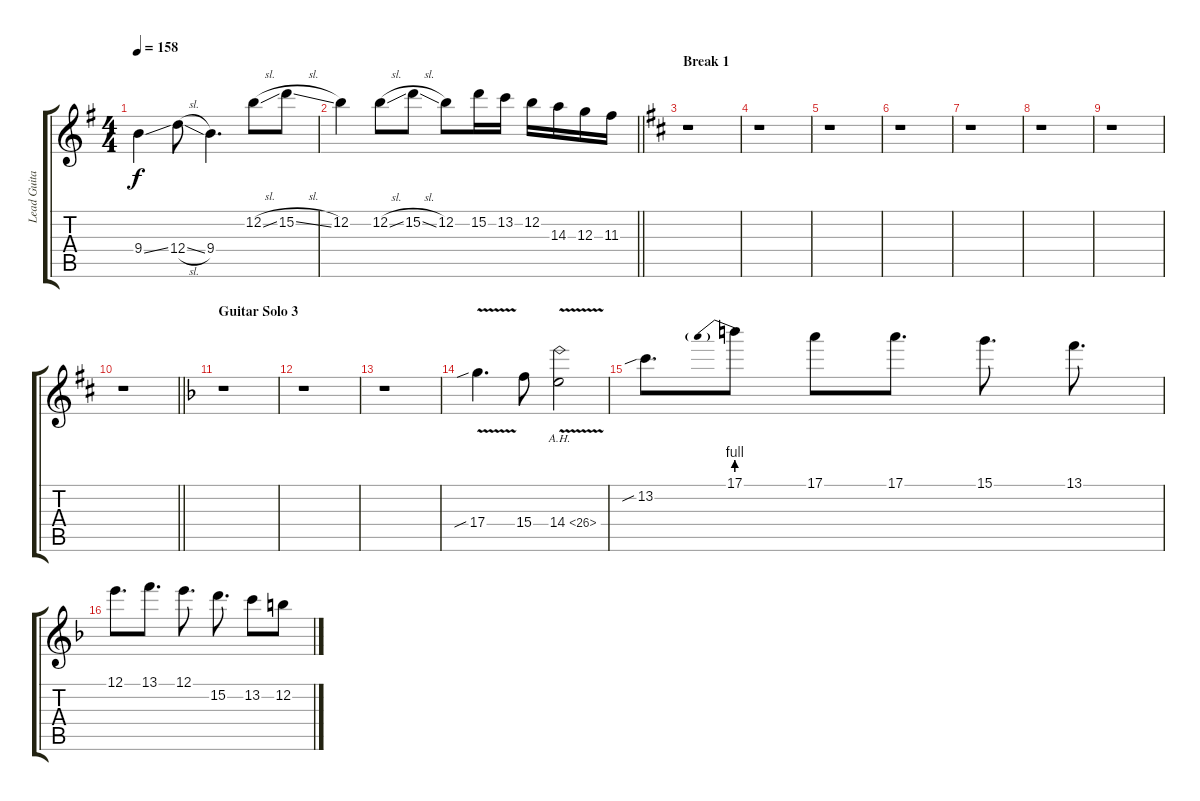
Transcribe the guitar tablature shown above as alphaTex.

\track ("Lead Guitar 2: Peter \"Peppe\" Johansson" "Lead Guita") {instrument overdrivenguitar}
\staff {score tabs}
\tuning (E4 B3 G3 D3 A2 E2) {hide}
\ts (4 4)
\tempo 158
\clef g2
\ks eminor
9.4{ss}.4{dy f} 12.4{sl}.8 9.4.4{d} 12.2{sl}.8 15.2{sl}.8 |
\barLineRight lightlight
12.2.4 12.2{sl}.8 15.2{sl}.8 12.2.8 15.2.16 13.2.16 12.2.16 14.3.16 12.3.16 11.3.16 |
\section ("" "Break 1")
\ks bminor
r.1 |
r.1 |
r.1 |
r.1 |
r.1 |
r.1 |
r.1 |
\barLineRight lightlight
r.1 |
\section ("" "Guitar Solo 3")
\ks dminor
r.1 |
r.1 |
r.1 |
17.4{v sib}.4{d} 15.4.8 14.4{ah 12 v}.2 |
13.2{sib}.8{d} 17.1{be (prebend 0 4 60 4)}.8 17.1.8 17.1.8{d} 15.1.8{d} 13.1.8{d} |
12.1.8{d} 13.1.8{d} 12.1.8{d} 15.2.8{d} 13.2.8 12.2.8
